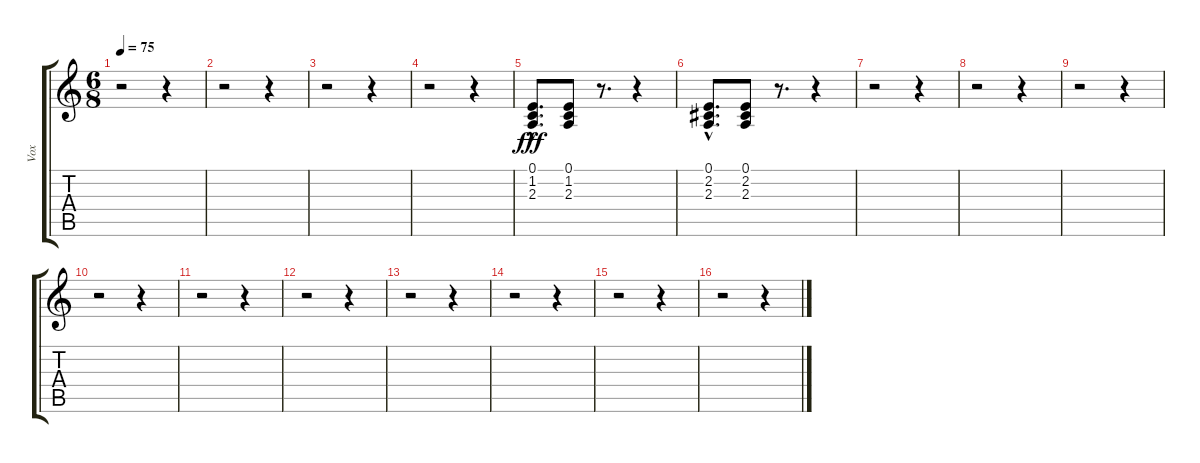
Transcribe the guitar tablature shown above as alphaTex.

\track ("Vox" "Vox") {instrument pad8sweep}
\staff {score tabs}
\tuning (E4 B3 G3 D3 A2 E2) {hide}
\ts (6 8)
\tempo 75
\clef g2
\ks c
r.2{dy fff} r.4 |
r.2 r.4 |
r.2 r.4 |
r.2 r.4 |
(0.1{hac} 1.2{hac} 2.3{hac}).8{d} (0.1 1.2 2.3).8 r.8{d} r.4 |
(0.1{hac} 2.2{hac} 2.3{hac}).8{d} (0.1 2.2 2.3).8 r.8{d} r.4 |
r.2 r.4 |
r.2 r.4 |
r.2 r.4 |
r.2 r.4 |
r.2 r.4 |
r.2 r.4 |
r.2 r.4 |
r.2 r.4 |
r.2 r.4 |
r.2 r.4
